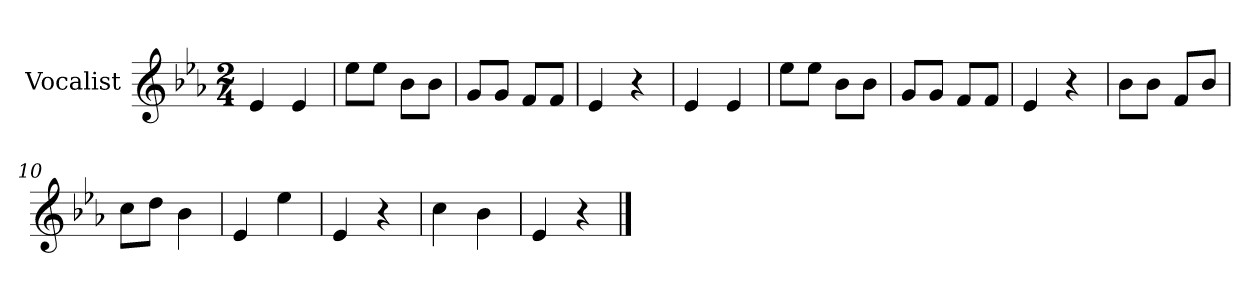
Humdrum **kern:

**kern
*part1
*staff1
*I"Vocalist
*k[b-e-a-]
*E-:
*M2/4
=1
4e-
4e-
=2
8ee-L
8ee-J
8b-L
8b-J
=3
8gL
8gJ
8fL
8fJ
=4
4e-
4r
=5
4e-
4e-
=6
8ee-L
8ee-J
8b-L
8b-J
=7
8gL
8gJ
8fL
8fJ
=8
4e-
4r
=9
8b-L
8b-J
8fL
8b-J
=10
8ccL
8ddJ
4b-
=11
4e-
4ee-
=12
4e-
4r
=13
4cc
4b-
=14
4e-
4r
==
*-
